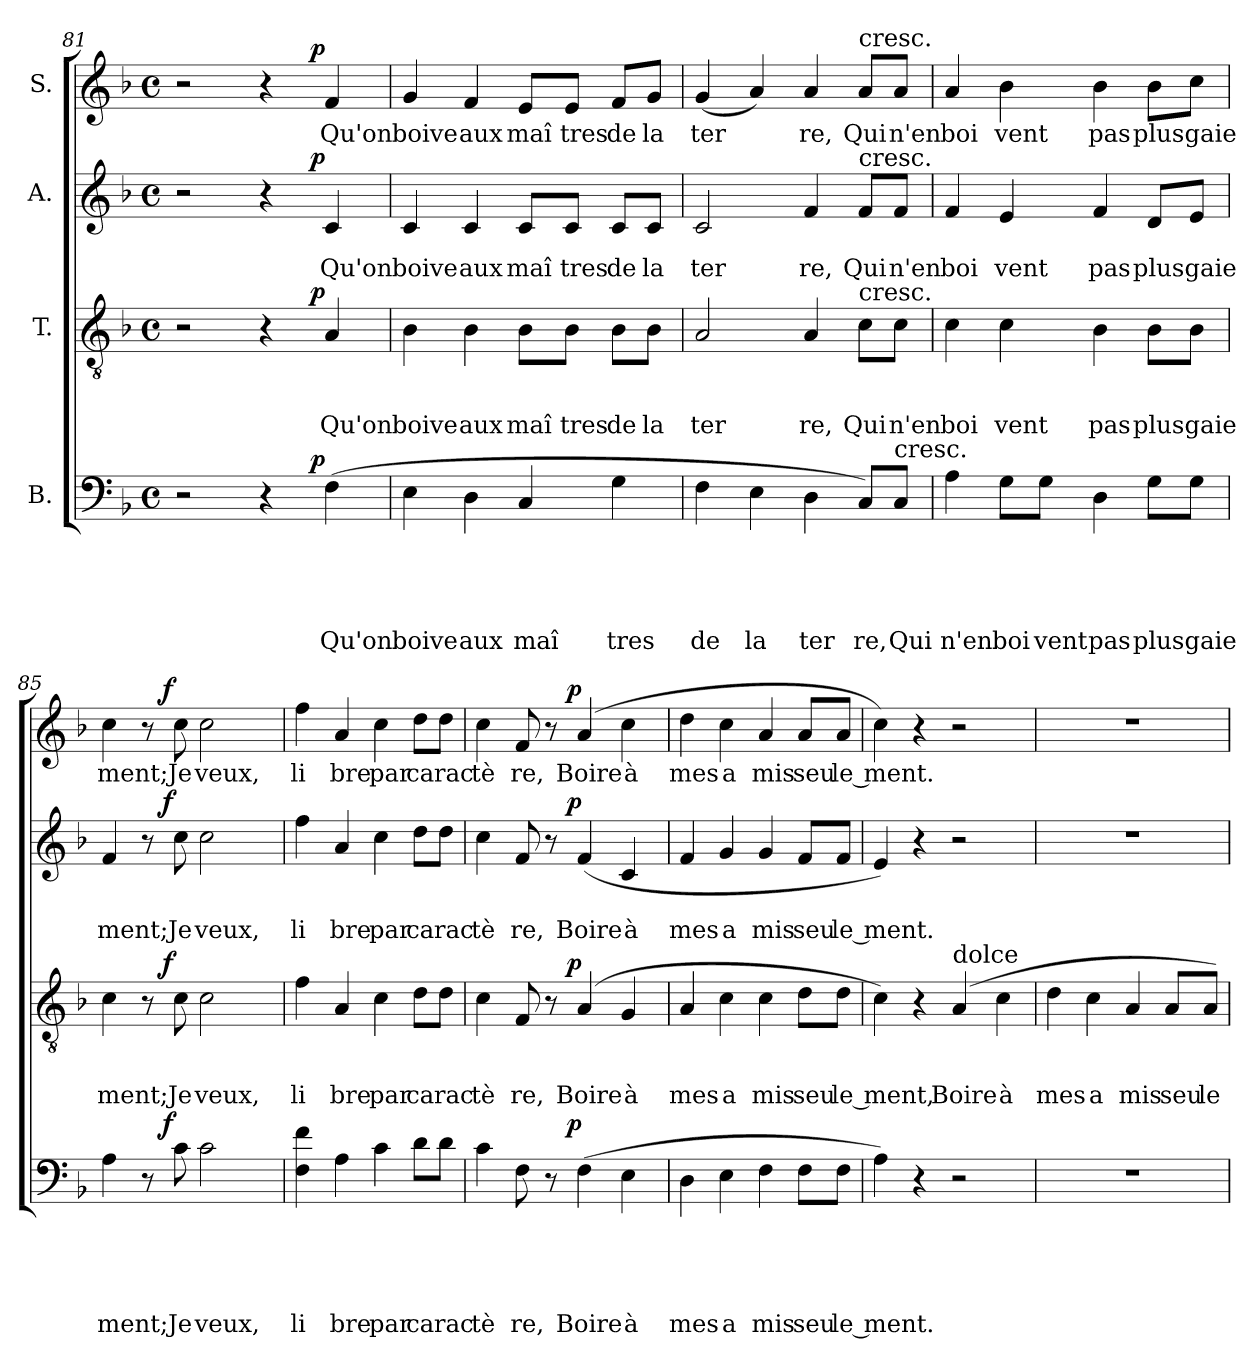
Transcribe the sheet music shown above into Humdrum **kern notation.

**kern	**text	**text	**text	**text	**text	**dynam	**kern	**text	**text	**text	**dynam	**kern	**text	**text	**dynam	**kern	**text	**dynam
*part4	*part4	*part4	*part4	*part4	*part4	*part4	*part3	*part3	*part3	*part3	*part3	*part2	*part2	*part2	*part2	*part1	*part1	*part1
*staff4	*staff4	*staff4	*staff4	*staff4	*staff4	*staff4	*staff3	*staff3	*staff3	*staff3	*staff3	*staff2	*staff2	*staff2	*staff2	*staff1	*staff1	*staff1
*I"B.	*	*	*	*	*	*	*I"T.	*	*	*	*	*I"A.	*	*	*	*I"S.	*	*
*clefF4	*	*	*	*	*	*	*clefGv2	*	*	*	*	*clefG2	*	*	*	*clefG2	*	*
*k[b-]	*	*	*	*	*	*	*k[b-]	*	*	*	*	*k[b-]	*	*	*	*k[b-]	*	*
*F:	*	*	*	*	*	*	*F:	*	*	*	*	*F:	*	*	*	*F:	*	*
*M4/4	*	*	*	*	*	*	*M4/4	*	*	*	*	*M4/4	*	*	*	*M4/4	*	*
*met(c)	*	*	*	*	*	*	*met(c)	*	*	*	*	*met(c)	*	*	*	*met(c)	*	*
=81	=81	=81	=81	=81	=81	=81	=81	=81	=81	=81	=81	=81	=81	=81	=81	=81	=81	=81
*^	*	*	*	*	*	*	*^	*	*	*	*	*^	*	*	*	*^	*	*
2r	2ryy	.	.	.	.	.	.	2r	2ryy	.	.	.	.	2r	2ryy	.	.	.	2r	2ryy	.	.
4r	8..ryy	.	.	.	.	.	.	4r	8..ryy	.	.	.	.	4r	8..ryy	.	.	.	4r	8..ryy	.	.
!	!	!	!	!	!	!	!LO:DY:a	!	!	!	!	!	!LO:DY:a	!	!	!	!	!LO:DY:a	!	!	!	!LO:DY:a
.	4ryy	.	.	.	.	.	p	.	4ryy	.	.	.	p	.	4ryy	.	.	p	.	4ryy	.	p
!	!	!	!	!	!	!LO:LY:b	!	!	!	!	!	!LO:LY:b	!	!	!	!	!LO:LY:b	!	!	!	!LO:LY:b	!
(>4F\	.	.	.	.	.	Qu'on	.	4A/	.	.	.	Qu'on	.	4c/	.	.	Qu'on	.	4f/	.	Qu'on	.
.	32ryy	.	.	.	.	.	.	.	32ryy	.	.	.	.	.	32ryy	.	.	.	.	32ryy	.	.
!!LO:PB:g=z
=82	=82	=82	=82	=82	=82	=82	=82	=82	=82	=82	=82	=82	=82	=82	=82	=82	=82	=82	=82	=82	=82	=82
!	!	!	!	!	!	!LO:LY:b	!	!	!	!	!	!LO:LY:b	!	!	!	!	!LO:LY:b	!	!	!	!LO:LY:b	!
*v	*v	*	*	*	*	*	*	*	*	*	*	*	*	*v	*v	*	*	*	*v	*v	*	*
*	*	*	*	*	*	*	*v	*v	*	*	*	*	*	*	*	*	*	*	*
4E\	.	.	.	.	boive	.	4B-\	.	.	boive	.	4c/	.	boive	.	4g/	boive	.
!	!	!	!	!	!LO:LY:b	!	!	!	!	!LO:LY:b	!	!	!	!LO:LY:b	!	!	!LO:LY:b	!
4D\	.	.	.	.	aux	.	4B-\	.	.	aux	.	4c/	.	aux	.	4f/	aux	.
!	!	!	!	!	!LO:LY:b	!	!	!	!	!LO:LY:b	!	!	!	!LO:LY:b	!	!	!LO:LY:b	!
4C/	.	.	.	.	maî	.	8B-\L	.	.	maî	.	8c/L	.	maî	.	8e/L	maî	.
!	!	!	!	!	!	!	!	!	!	!LO:LY:b	!	!	!	!LO:LY:b	!	!	!LO:LY:b	!
.	.	.	.	.	.	.	8B-\J	.	.	tres	.	8c/J	.	tres	.	8e/J	tres	.
!	!	!	!	!	!LO:LY:b	!	!	!	!	!LO:LY:b	!	!	!	!LO:LY:b	!	!	!LO:LY:b	!
4G\	.	.	.	.	tres	.	8B-\L	.	.	de	.	8c/L	.	de	.	8f/L	de	.
!	!	!	!	!	!	!	!	!	!	!LO:LY:b	!	!	!	!LO:LY:b	!	!	!LO:LY:b	!
.	.	.	.	.	.	.	8B-\J	.	.	la	.	8c/J	.	la	.	8g/J	la	.
=83	=83	=83	=83	=83	=83	=83	=83	=83	=83	=83	=83	=83	=83	=83	=83	=83	=83	=83
!	!	!	!	!	!LO:LY:b	!	!	!	!	!LO:LY:b	!	!	!	!LO:LY:b	!	!	!LO:LY:b	!
4F\	.	.	.	.	de	.	2A/	.	.	ter	.	2c/	.	ter	.	(<4g/	ter	.
!	!	!	!	!	!LO:LY:b	!	!	!	!	!	!	!	!	!	!	!	!	!
4E\	.	.	.	.	la	.	.	.	.	.	.	.	.	.	.	4a/)	.	.
!	!	!	!	!	!LO:LY:b	!	!	!	!	!LO:LY:b	!	!	!	!LO:LY:b	!	!	!LO:LY:b	!
4D\	.	.	.	.	ter	.	4A/	.	.	re,	.	4f/	.	re,	.	4a/	re,	.
!	!	!	!	!	!	!	!	!	!	!	!	!	!	!	!	!LO:TX:a:t=cresc.	!	!
!	!	!	!	!	!	!	!	!	!	!	!	!LO:TX:a:t=cresc.	!	!	!	!	!	!
!	!	!	!	!	!	!	!LO:TX:a:t=cresc.	!	!	!	!	!	!	!	!	!	!	!
!	!	!	!	!	!LO:LY:b	!	!	!	!	!LO:LY:b	!	!	!	!LO:LY:b	!	!	!LO:LY:b	!
8C/L)	.	.	.	.	re,	.	8c\L	.	.	Qui	.	8f/L	.	Qui	.	8a/L	Qui	.
!LO:TX:a:t=cresc.	!	!	!	!	!	!	!	!	!	!	!	!	!	!	!	!	!	!
!	!	!	!	!	!LO:LY:b	!	!	!	!	!LO:LY:b	!	!	!	!LO:LY:b	!	!	!LO:LY:b	!
8C/J	.	.	.	.	Qui	.	8c\J	.	.	n'en	.	8f/J	.	n'en	.	8a/J	n'en	.
=84	=84	=84	=84	=84	=84	=84	=84	=84	=84	=84	=84	=84	=84	=84	=84	=84	=84	=84
!	!	!	!	!	!LO:LY:b	!	!	!	!	!LO:LY:b	!	!	!	!LO:LY:b	!	!	!LO:LY:b	!
4A\	.	.	.	.	n'en	.	4c\	.	.	boi	.	4f/	.	boi	.	4a/	boi	.
!	!	!	!	!	!LO:LY:b	!	!	!	!	!LO:LY:b	!	!	!	!LO:LY:b	!	!	!LO:LY:b	!
8G\L	.	.	.	.	boi	.	4c\	.	.	vent	.	4e/	.	vent	.	4b-\	vent	.
!	!	!	!	!	!LO:LY:b	!	!	!	!	!	!	!	!	!	!	!	!	!
8G\J	.	.	.	.	vent	.	.	.	.	.	.	.	.	.	.	.	.	.
!	!	!	!	!	!LO:LY:b	!	!	!	!	!LO:LY:b	!	!	!	!LO:LY:b	!	!	!LO:LY:b	!
4D\	.	.	.	.	pas	.	4B-\	.	.	pas	.	4f/	.	pas	.	4b-\	pas	.
!	!	!	!	!	!LO:LY:b	!	!	!	!	!LO:LY:b	!	!	!	!LO:LY:b	!	!	!LO:LY:b	!
8G\L	.	.	.	.	plus	.	8B-\L	.	.	plus	.	8d/L	.	plus	.	8b-\L	plus	.
!	!	!	!	!	!LO:LY:b	!	!	!	!	!LO:LY:b	!	!	!	!LO:LY:b	!	!	!LO:LY:b	!
8G\J	.	.	.	.	gaie	.	8B-\J	.	.	gaie	.	8e/J	.	gaie	.	8cc\J	gaie	.
=85	=85	=85	=85	=85	=85	=85	=85	=85	=85	=85	=85	=85	=85	=85	=85	=85	=85	=85
!	!	!	!	!	!LO:LY:b	!	!	!	!	!LO:LY:b	!	!	!	!LO:LY:b	!	!	!LO:LY:b	!
*^	*	*	*	*	*	*	*^	*	*	*	*	*^	*	*	*	*^	*	*
4A\	4ryy	.	.	.	.	ment;	.	4c\	4ryy	.	.	ment;	.	4f/	4ryy	.	ment;	.	4cc\	4ryy	ment;	.
8r	16.ryy	.	.	.	.	.	.	8r	16.ryy	.	.	.	.	8r	16.ryy	.	.	.	8r	16.ryy	.	.
!	!	!	!	!	!	!	!LO:DY:a	!	!	!	!	!	!LO:DY:a	!	!	!	!	!LO:DY:a	!	!	!	!LO:DY:a
.	2ryy	.	.	.	.	.	f	.	2ryy	.	.	.	f	.	2ryy	.	.	f	.	2ryy	.	f
!	!	!	!	!	!	!LO:LY:b	!	!	!	!	!	!LO:LY:b	!	!	!	!	!LO:LY:b	!	!	!	!LO:LY:b	!
8c\	.	.	.	.	.	Je	.	8c\	.	.	.	Je	.	8cc\	.	.	Je	.	8cc\	.	Je	.
!	!	!	!	!	!	!LO:LY:b	!	!	!	!	!	!LO:LY:b	!	!	!	!	!LO:LY:b	!	!	!	!LO:LY:b	!
2c\	.	.	.	.	.	veux,	.	2c\	.	.	.	veux,	.	2cc\	.	.	veux,	.	2cc\	.	veux,	.
.	8ryy	.	.	.	.	.	.	.	8ryy	.	.	.	.	.	8ryy	.	.	.	.	8ryy	.	.
.	32ryy	.	.	.	.	.	.	.	32ryy	.	.	.	.	.	32ryy	.	.	.	.	32ryy	.	.
!!LO:LB:g=z
=86	=86	=86	=86	=86	=86	=86	=86	=86	=86	=86	=86	=86	=86	=86	=86	=86	=86	=86	=86	=86	=86	=86
!	!	!	!	!	!	!LO:LY:b	!	!	!	!	!	!LO:LY:b	!	!	!	!	!LO:LY:b	!	!	!	!LO:LY:b	!
*v	*v	*	*	*	*	*	*	*	*	*	*	*	*	*v	*v	*	*	*	*v	*v	*	*
*	*	*	*	*	*	*	*v	*v	*	*	*	*	*	*	*	*	*	*	*
4F\ 4f\	.	.	.	.	li	.	4f\	.	.	li	.	4ff\	.	li	.	4ff\	li	.
!	!	!	!	!	!LO:LY:b	!	!	!	!	!LO:LY:b	!	!	!	!LO:LY:b	!	!	!LO:LY:b	!
4A\	.	.	.	.	bre	.	4A/	.	.	bre	.	4a/	.	bre	.	4a/	bre	.
!	!	!	!	!	!LO:LY:b	!	!	!	!	!LO:LY:b	!	!	!	!LO:LY:b	!	!	!LO:LY:b	!
4c\	.	.	.	.	par	.	4c\	.	.	par	.	4cc\	.	par	.	4cc\	par	.
!	!	!	!	!	!LO:LY:b	!	!	!	!	!LO:LY:b	!	!	!	!LO:LY:b	!	!	!LO:LY:b	!
8d\L	.	.	.	.	ca	.	8d\L	.	.	ca	.	8dd\L	.	ca	.	8dd\L	ca	.
!	!	!	!	!	!LO:LY:b	!	!	!	!	!LO:LY:b	!	!	!	!LO:LY:b	!	!	!LO:LY:b	!
8d\J	.	.	.	.	rac	.	8d\J	.	.	rac	.	8dd\J	.	rac	.	8dd\J	rac	.
=87	=87	=87	=87	=87	=87	=87	=87	=87	=87	=87	=87	=87	=87	=87	=87	=87	=87	=87
!	!	!	!	!	!LO:LY:b	!	!	!	!	!LO:LY:b	!	!	!	!LO:LY:b	!	!	!LO:LY:b	!
*^	*	*	*	*	*	*	*^	*	*	*	*	*^	*	*	*	*^	*	*
4c\	4...ryy	.	.	.	.	tè	.	4c\	4...ryy	.	.	tè	.	4cc\	4...ryy	.	tè	.	4cc\	4...ryy	tè	.
!	!	!	!	!	!	!LO:LY:b	!	!	!	!	!	!LO:LY:b	!	!	!	!	!LO:LY:b	!	!	!	!LO:LY:b	!
8F\	.	.	.	.	.	re,	.	8F/	.	.	.	re,	.	8f/	.	.	re,	.	8f/	.	re,	.
8r	.	.	.	.	.	.	.	8r	.	.	.	.	.	8r	.	.	.	.	8r	.	.	.
!	!	!	!	!	!	!	!LO:DY:a	!	!	!	!	!	!LO:DY:a	!	!	!	!	!LO:DY:a	!	!	!	!LO:DY:a
.	2ryy	.	.	.	.	.	p	.	2ryy	.	.	.	p	.	2ryy	.	.	p	.	2ryy	.	p
!	!	!	!	!	!	!LO:LY:b	!	!	!	!	!	!LO:LY:b	!	!	!	!	!LO:LY:b	!	!	!	!LO:LY:b	!
(>4F\	.	.	.	.	.	Boire	.	(4A/	.	.	.	Boire	.	(<4f/	.	.	Boire	.	(4a/	.	Boire	.
!	!	!	!	!	!	!LO:LY:b	!	!	!	!	!	!LO:LY:b	!	!	!	!	!LO:LY:b	!	!	!	!LO:LY:b	!
4E\	.	.	.	.	.	à	.	4G/	.	.	.	à	.	4c/	.	.	à	.	4cc\	.	à	.
.	32ryy	.	.	.	.	.	.	.	32ryy	.	.	.	.	.	32ryy	.	.	.	.	32ryy	.	.
=88	=88	=88	=88	=88	=88	=88	=88	=88	=88	=88	=88	=88	=88	=88	=88	=88	=88	=88	=88	=88	=88	=88
!	!	!	!	!	!	!LO:LY:b	!	!	!	!	!	!LO:LY:b	!	!	!	!	!LO:LY:b	!	!	!	!LO:LY:b	!
*v	*v	*	*	*	*	*	*	*	*	*	*	*	*	*v	*v	*	*	*	*v	*v	*	*
*	*	*	*	*	*	*	*v	*v	*	*	*	*	*	*	*	*	*	*	*
4D\	.	.	.	.	mes	.	4A/	.	.	mes	.	4f/	.	mes	.	4dd\	mes	.
!	!	!	!	!	!LO:LY:b	!	!	!	!	!LO:LY:b	!	!	!	!LO:LY:b	!	!	!LO:LY:b	!
4E\	.	.	.	.	a	.	4c\	.	.	a	.	4g/	.	a	.	4cc\	a	.
!	!	!	!	!	!LO:LY:b	!	!	!	!	!LO:LY:b	!	!	!	!LO:LY:b	!	!	!LO:LY:b	!
4F\	.	.	.	.	mis	.	4c\	.	.	mis	.	4g/	.	mis	.	4a/	mis	.
!	!	!	!	!	!LO:LY:b	!	!	!	!	!LO:LY:b	!	!	!	!LO:LY:b	!	!	!LO:LY:b	!
8F\L	.	.	.	.	seu	.	8d\L	.	.	seu	.	8f/L	.	seu	.	8a/L	seu	.
!	!	!	!	!	!LO:LY:b	!	!	!	!	!LO:LY:b	!	!	!	!LO:LY:b	!	!	!LO:LY:b	!
8F\J	.	.	.	.	le ment.	.	8d\J	.	.	le ment,	.	8f/J	.	le ment.	.	8a/J	le ment.	.
=89	=89	=89	=89	=89	=89	=89	=89	=89	=89	=89	=89	=89	=89	=89	=89	=89	=89	=89
4A\)	.	.	.	.	.	.	4c\)	.	.	.	.	4e/)	.	.	.	4cc\)	.	.
4r	.	.	.	.	.	.	4r	.	.	.	.	4r	.	.	.	4r	.	.
!	!	!	!	!	!	!	!LO:TX:a:t=dolce	!	!	!	!	!	!	!	!	!	!	!
!	!	!	!	!	!	!	!	!	!	!LO:LY:b	!	!	!	!	!	!	!	!
2r	.	.	.	.	.	.	(4A/	.	.	Boire	.	2r	.	.	.	2r	.	.
!	!	!	!	!	!	!	!	!	!	!LO:LY:b	!	!	!	!	!	!	!	!
.	.	.	.	.	.	.	4c\	.	.	à	.	.	.	.	.	.	.	.
=90	=90	=90	=90	=90	=90	=90	=90	=90	=90	=90	=90	=90	=90	=90	=90	=90	=90	=90
!	!	!	!	!	!	!	!	!	!	!LO:LY:b	!	!	!	!	!	!	!	!
1r	.	.	.	.	.	.	4d\	.	.	mes	.	1r	.	.	.	1r	.	.
!	!	!	!	!	!	!	!	!	!	!LO:LY:b	!	!	!	!	!	!	!	!
.	.	.	.	.	.	.	4c\	.	.	a	.	.	.	.	.	.	.	.
!	!	!	!	!	!	!	!	!	!	!LO:LY:b	!	!	!	!	!	!	!	!
.	.	.	.	.	.	.	4A/	.	.	mis	.	.	.	.	.	.	.	.
!	!	!	!	!	!	!	!	!	!	!LO:LY:b	!	!	!	!	!	!	!	!
.	.	.	.	.	.	.	8A/L	.	.	seu	.	.	.	.	.	.	.	.
!	!	!	!	!	!	!	!	!	!	!LO:LY:b	!	!	!	!	!	!	!	!
.	.	.	.	.	.	.	8A/J)	.	.	le	.	.	.	.	.	.	.	.
=	=	=	=	=	=	=	=	=	=	=	=	=	=	=	=	=	=	=
*-	*-	*-	*-	*-	*-	*-	*-	*-	*-	*-	*-	*-	*-	*-	*-	*-	*-	*-
